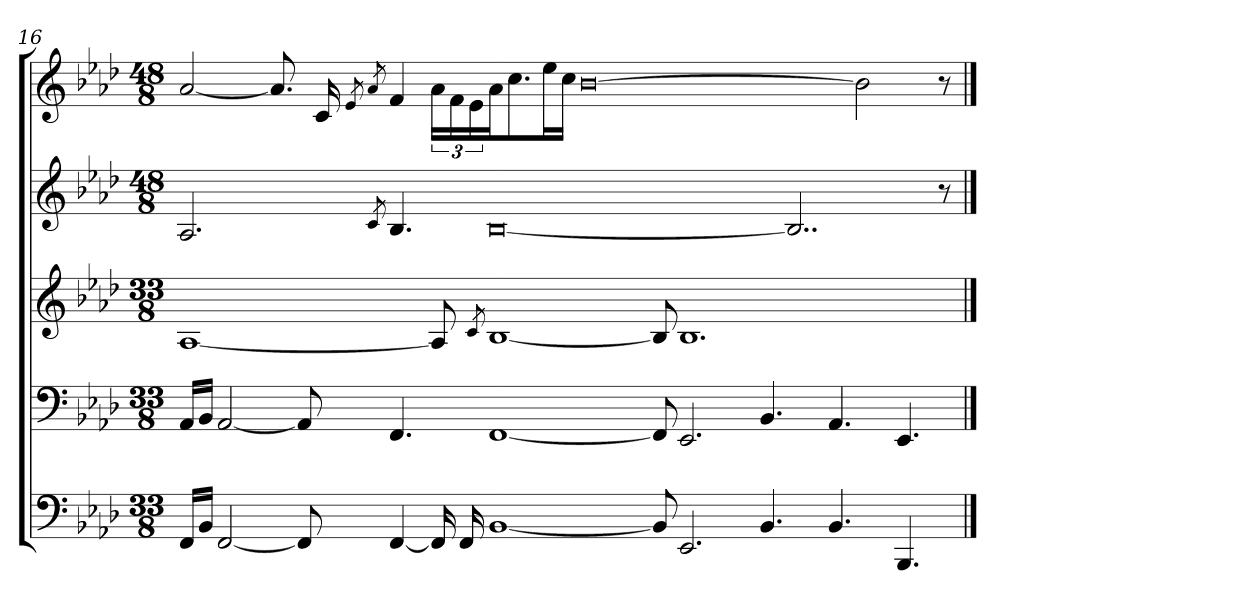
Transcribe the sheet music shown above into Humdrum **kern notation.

**kern	**kern	**kern	**kern	**kern
*part5	*part4	*part3	*part2	*part1
*staff5	*staff4	*staff3	*staff2	*staff1
*clefF4	*clefF4	*clefG2	*clefG2	*clefG2
*k[b-e-a-d-]	*k[b-e-a-d-]	*k[b-e-a-d-]	*k[b-e-a-d-]	*k[b-e-a-d-]
*M33/8	*M33/8	*M33/8	*M48/8	*M48/8
=16	=16	=16	=16	=16
16FF/LL	16AA-/LL	[1A-	2.A-	[2a-
16BB-/JJ	16BB-/JJ	.	.	.
[2FF	[2AA-	.	.	.
.	.	.	.	8.a-]
8FF]	8AA-]	.	.	.
.	.	.	.	16c
.	.	.	.	8qe-
.	.	.	8qc	8qa-
[4FF	4.FF	.	4.B-	4f
16FF]	.	8A-]	.	24a-\LL
.	.	.	.	24f\
16FF	.	.	.	.
.	.	.	.	24e-\
.	.	8qc	.	.
[1BB-	[1FF	[1B-	[0B-	16a-\J
.	.	.	.	8.cc\
.	.	.	.	16ee-\L
.	.	.	.	16cc\JJ
.	.	.	.	[0b-
8BB-]	8FF]	8B-]	.	.
2.EE-	2.EE-	1.B-	.	.
4.BB-	4.BB-	.	.	.
.	.	.	2..B-]	.
4.BB-	4.AA-	.	.	.
.	.	.	.	2b-]
4.BBB-	4.EE-	4.ryy	.	.
.	.	.	8r	8r
==	==	==	==	==
*-	*-	*-	*-	*-
